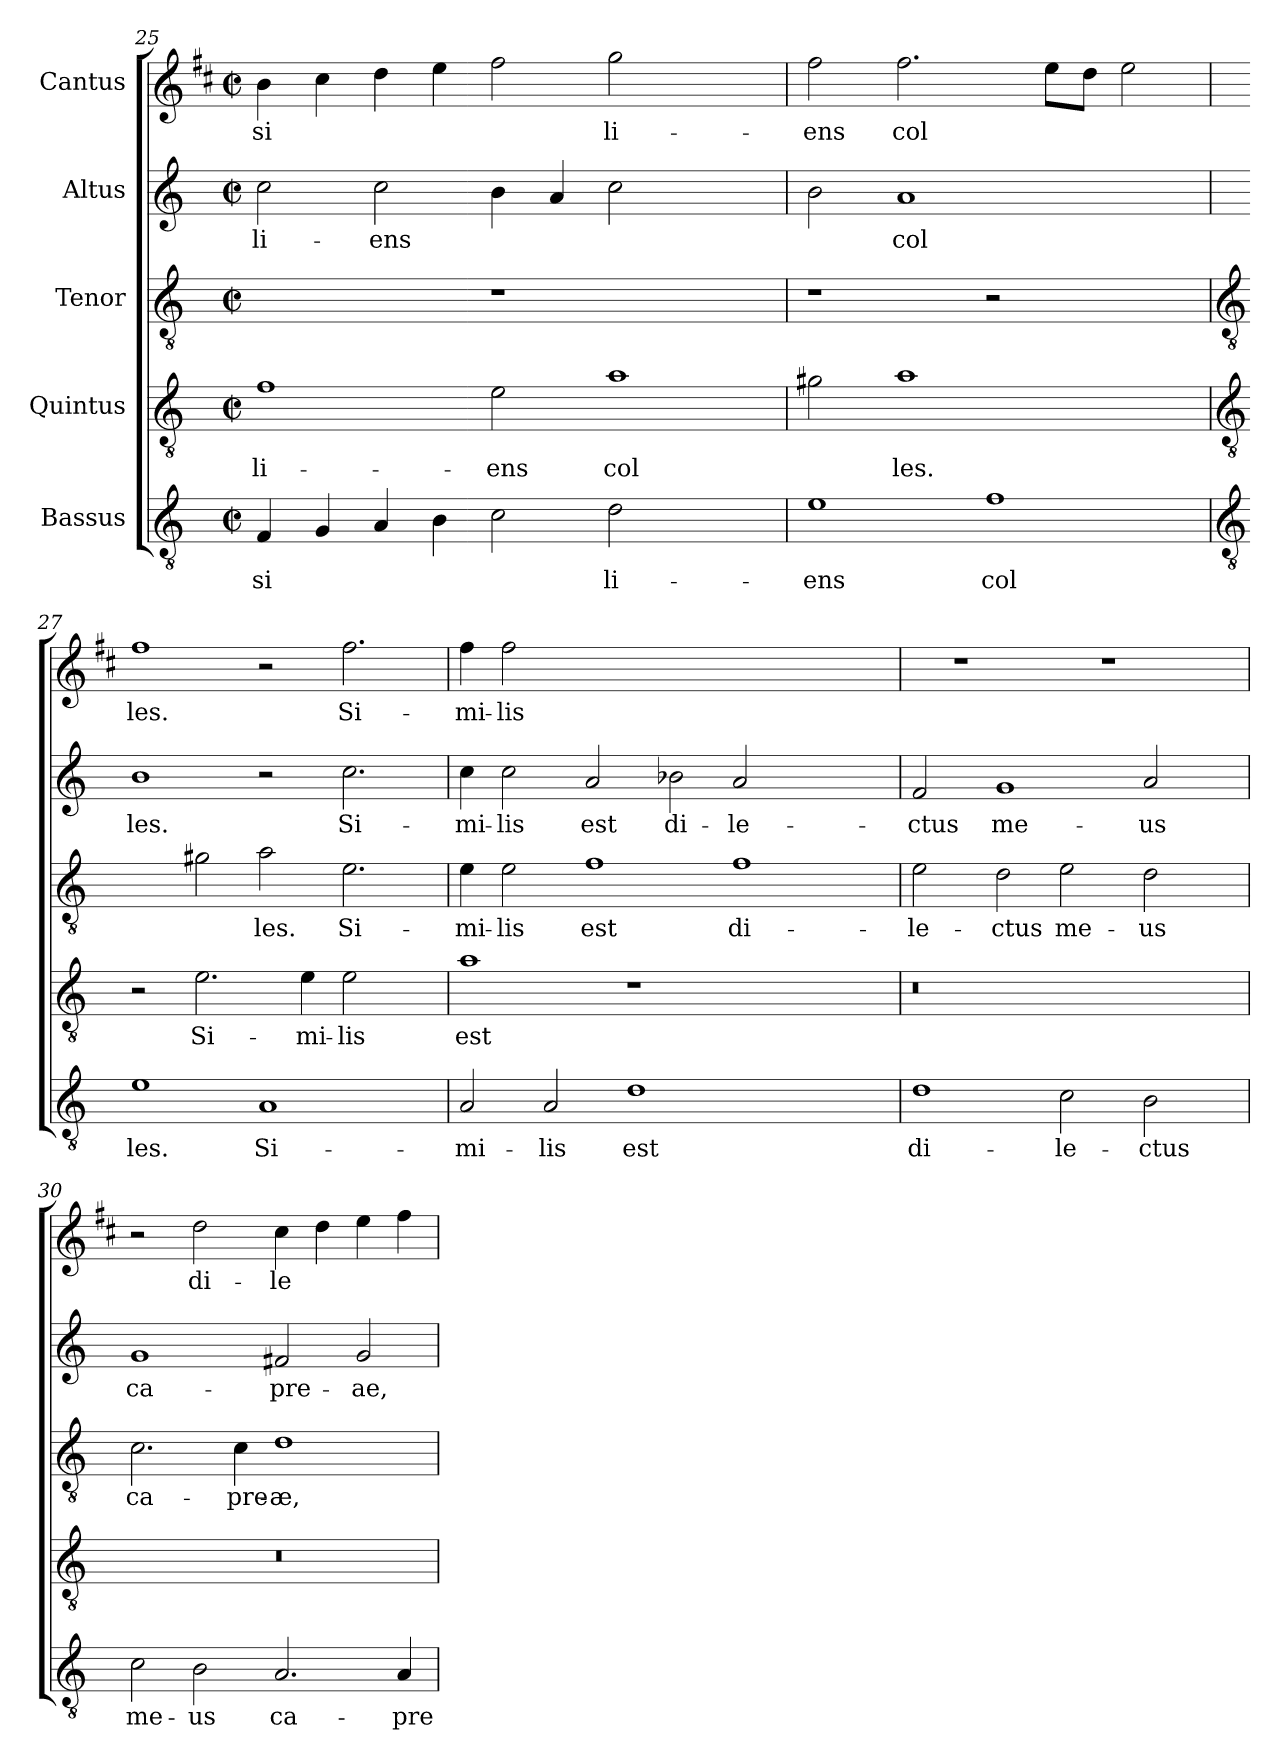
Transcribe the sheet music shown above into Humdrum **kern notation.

**kern	**text	**kern	**text	**kern	**text	**kern	**text	**kern	**text
*part5	*part5	*part4	*part4	*part3	*part3	*part2	*part2	*part1	*part1
*staff5	*staff5	*staff4	*staff4	*staff3	*staff3	*staff2	*staff2	*staff1	*staff1
*I"Bassus	*	*I"Quintus	*	*I"Tenor	*	*I"Altus	*	*I"Cantus	*
*clefGv2	*	*clefGv2	*	*clefGv2	*	*clefG2	*	*clefG2	*
*	*	*	*	*	*	*	*	*ITrd1c2	*
*k[]	*	*k[]	*	*k[]	*	*k[]	*	*k[]	*
*C:	*	*C:	*	*C:	*	*C:	*	*C:	*
*M4/2	*	*M4/2	*	*M4/2	*	*M4/2	*	*M4/2	*
*met(c|)	*	*met(c|)	*	*met(c|)	*	*met(c|)	*	*met(c|)	*
=25	=25	=25	=25	=25	=25	=25	=25	=25	=25
!	!LO:LY:b	!	!LO:LY:b	!	!	!	!LO:LY:b	!	!LO:LY:b
4F	-si	1f	li-	2.cyy_	.	2cc	-li-	4a	-si
4G	.	.	.	.	.	.	.	4b	.
!	!	!	!	!	!	!	!LO:LY:b	!	!
4A	.	.	.	.	.	2cc	-ens	4cc	.
4B	.	.	.	4cyy]	.	.	.	4dd	.
!	!	!	!LO:LY:b	!	!	!	!	!	!
2c	.	2e	-ens	1r	.	4b	.	2ee	.
.	.	.	.	.	.	4a	.	.	.
!	!LO:LY:b	!	!LO:LY:b	!	!	!	!	!	!LO:LY:b
2d	li-	1a	col	.	.	2cc	.	2ff	li-
2ryy	.	.	.	2ryy	.	2ryy	.	2ryy	.
=26	=26	=26	=26	=26	=26	=26	=26	=26	=26
!	!LO:LY:b	!	!	!	!	!	!	!	!LO:LY:b
1e	-ens	2g#X	.	1r	.	2b	.	2ee	-ens
!	!	!	!LO:LY:b	!	!	!	!LO:LY:b	!	!LO:LY:b
.	.	1a	les.	.	.	1a	col	2.ee	col
!	!LO:LY:b	!	!	!	!	!	!	!	!
1f	col	.	.	2r	.	.	.	.	.
.	.	.	.	.	.	.	.	8ddL	.
.	.	.	.	.	.	.	.	8ccJ	.
!	!	!	!	!	!LO:LY:b	!	!	!	!
.	.	2ryy	.	[2ayy	col-	2ryy	.	2dd	.
!!LO:LB:g=z
=27	=27	=27	=27	=27	=27	=27	=27	=27	=27
*clefGv2	*	*clefGv2	*	*clefGv2	*	*	*	*	*
!	!LO:LY:b	!	!	!	!	!	!LO:LY:b	!	!LO:LY:b
1e	les.	2r	.	2ayy]	.	1b	les.	1ee	les.
!	!	!	!LO:LY:b	!	!	!	!	!	!
.	.	2.e	Si-	2g#X	.	.	.	.	.
!	!LO:LY:b	!	!	!	!LO:LY:b	!	!	!	!
1A	Si-	.	.	2a	-les.	2r	.	2r	.
!	!	!	!LO:LY:b	!	!	!	!	!	!
.	.	4e	-mi-	.	.	.	.	.	.
!	!	!	!LO:LY:b	!	!LO:LY:b	!	!LO:LY:b	!	!LO:LY:b
.	.	2e	-lis	2.e	Si-	2.cc	Si-	2.ee	Si-
4ryy	.	4ryy	.	.	.	.	.	.	.
=28	=28	=28	=28	=28	=28	=28	=28	=28	=28
!	!LO:LY:b	!	!LO:LY:b	!	!LO:LY:b	!	!LO:LY:b	!	!LO:LY:b
2A	-mi-	1a	est	4e	-mi-	4cc	-mi-	4ee	-mi-
!	!	!	!	!	!LO:LY:b	!	!LO:LY:b	!	!LO:LY:b
.	.	.	.	2e	-lis	2cc	-lis	2ee	-lis
!	!LO:LY:b	!	!	!	!	!	!	!	!
2A	-lis	.	.	.	.	.	.	.	.
!	!	!	!	!	!LO:LY:b	!	!LO:LY:b	!	!LO:LY:b
.	.	.	.	1f	est	2a	est	[1ddyy	est
!	!LO:LY:b	!	!	!	!	!	!	!	!
1d	est	1r	.	.	.	.	.	.	.
!	!	!	!	!	!	!	!LO:LY:b	!	!
.	.	.	.	.	.	2b-X	di-	.	.
!	!	!	!	!	!LO:LY:b	!	!LO:LY:b	!	!
.	.	.	.	1f	di-	2a	-le-	2.ddyy_	.
2.ryy	.	2.ryy	.	.	.	.	.	.	.
.	.	.	.	.	.	2ryy	.	.	.
.	.	.	.	.	.	.	.	4ryy	.
=29	=29	=29	=29	=29	=29	=29	=29	=29	=29
!	!LO:LY:b	!	!	!	!LO:LY:b	!	!LO:LY:b	!	!
1d	di-	0r	.	2e	-le-	2f	-ctus	4ddyy]	.
.	.	.	.	.	.	.	.	1r	.
!	!	!	!	!	!LO:LY:b	!	!LO:LY:b	!	!
.	.	.	.	2d	-ctus	1g	me-	.	.
!	!LO:LY:b	!	!	!	!LO:LY:b	!	!	!	!
2c	-le-	.	.	2e	me-	.	.	.	.
.	.	.	.	.	.	.	.	1r	.
!	!LO:LY:b	!	!	!	!LO:LY:b	!	!LO:LY:b	!	!
2B	-ctus	.	.	2d	-us	2a	-us	.	.
4ryy	.	4ryy	.	4ryy	.	4ryy	.	.	.
=30	=30	=30	=30	=30	=30	=30	=30	=30	=30
!	!LO:LY:b	!	!	!	!LO:LY:b	!	!LO:LY:b	!	!
2c	me-	0r	.	2.c	ca-	1g	ca-	2r	.
!	!LO:LY:b	!	!	!	!	!	!	!	!LO:LY:b
2B	-us	.	.	.	.	.	.	2cc	di-
!	!	!	!	!	!LO:LY:b	!	!	!	!
.	.	.	.	4c	-pre-	.	.	.	.
!	!LO:LY:b	!	!	!	!LO:LY:b	!	!LO:LY:b	!	!LO:LY:b
2.A	ca-	.	.	1d	-æ,	2f#X	-pre-	4b	-le
.	.	.	.	.	.	.	.	4cc	.
!	!	!	!	!	!	!	!LO:LY:b	!	!
.	.	.	.	.	.	2g	-ae,	4dd	.
!	!LO:LY:b	!	!	!	!	!	!	!	!
4A	-pre-	.	.	.	.	.	.	4ee	.
=	=	=	=	=	=	=	=	=	=
*-	*-	*-	*-	*-	*-	*-	*-	*-	*-
